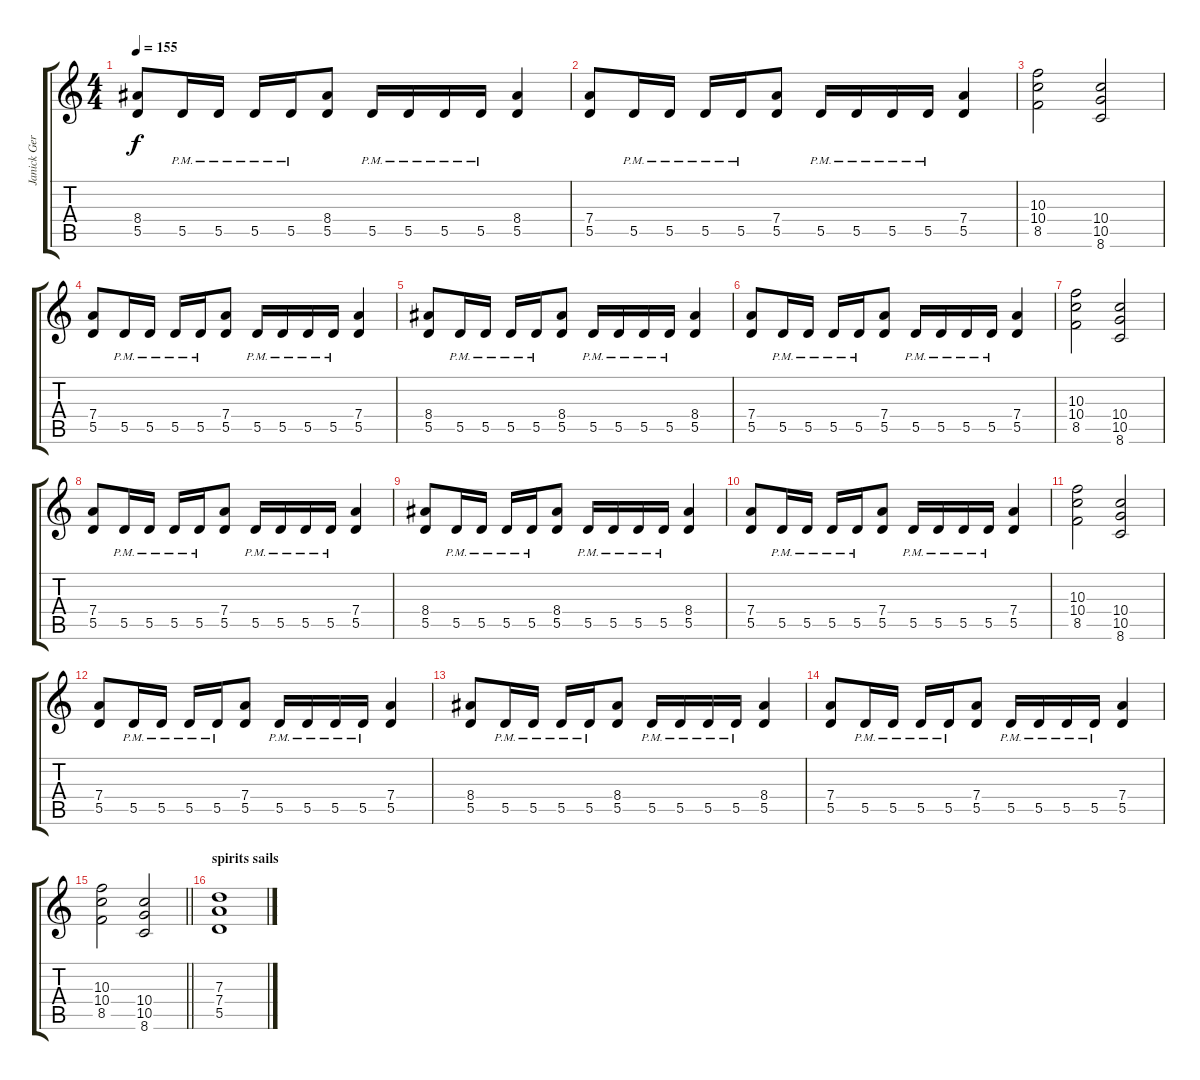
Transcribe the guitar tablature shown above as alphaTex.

\track ("Janick Gers" "Janick Ger") {instrument acousticguitarsteel}
\staff {score tabs}
\tuning (E4 B3 G3 D3 A2 E2) {hide}
\ts (4 4)
\tempo 155
\clef g2
\ks c
(8.4 5.5).8{dy f} 5.5{pm}.16 5.5{pm}.16 5.5{pm}.16 5.5{pm}.16 (8.4 5.5).8 5.5{pm}.16 5.5{pm}.16 5.5{pm}.16 5.5{pm}.16 (8.4 5.5).4 |
(7.4 5.5).8 5.5{pm}.16 5.5{pm}.16 5.5{pm}.16 5.5{pm}.16 (7.4 5.5).8 5.5{pm}.16 5.5{pm}.16 5.5{pm}.16 5.5{pm}.16 (7.4 5.5).4 |
(10.3 10.4 8.5).2 (10.4 10.5 8.6).2 |
(7.4 5.5).8 5.5{pm}.16 5.5{pm}.16 5.5{pm}.16 5.5{pm}.16 (7.4 5.5).8 5.5{pm}.16 5.5{pm}.16 5.5{pm}.16 5.5{pm}.16 (7.4 5.5).4 |
(8.4 5.5).8 5.5{pm}.16 5.5{pm}.16 5.5{pm}.16 5.5{pm}.16 (8.4 5.5).8 5.5{pm}.16 5.5{pm}.16 5.5{pm}.16 5.5{pm}.16 (8.4 5.5).4 |
(7.4 5.5).8 5.5{pm}.16 5.5{pm}.16 5.5{pm}.16 5.5{pm}.16 (7.4 5.5).8 5.5{pm}.16 5.5{pm}.16 5.5{pm}.16 5.5{pm}.16 (7.4 5.5).4 |
(10.3 10.4 8.5).2 (10.4 10.5 8.6).2 |
(7.4 5.5).8 5.5{pm}.16 5.5{pm}.16 5.5{pm}.16 5.5{pm}.16 (7.4 5.5).8 5.5{pm}.16 5.5{pm}.16 5.5{pm}.16 5.5{pm}.16 (7.4 5.5).4 |
(8.4 5.5).8 5.5{pm}.16 5.5{pm}.16 5.5{pm}.16 5.5{pm}.16 (8.4 5.5).8 5.5{pm}.16 5.5{pm}.16 5.5{pm}.16 5.5{pm}.16 (8.4 5.5).4 |
(7.4 5.5).8 5.5{pm}.16 5.5{pm}.16 5.5{pm}.16 5.5{pm}.16 (7.4 5.5).8 5.5{pm}.16 5.5{pm}.16 5.5{pm}.16 5.5{pm}.16 (7.4 5.5).4 |
(10.3 10.4 8.5).2 (10.4 10.5 8.6).2 |
(7.4 5.5).8 5.5{pm}.16 5.5{pm}.16 5.5{pm}.16 5.5{pm}.16 (7.4 5.5).8 5.5{pm}.16 5.5{pm}.16 5.5{pm}.16 5.5{pm}.16 (7.4 5.5).4 |
(8.4 5.5).8 5.5{pm}.16 5.5{pm}.16 5.5{pm}.16 5.5{pm}.16 (8.4 5.5).8 5.5{pm}.16 5.5{pm}.16 5.5{pm}.16 5.5{pm}.16 (8.4 5.5).4 |
(7.4 5.5).8 5.5{pm}.16 5.5{pm}.16 5.5{pm}.16 5.5{pm}.16 (7.4 5.5).8 5.5{pm}.16 5.5{pm}.16 5.5{pm}.16 5.5{pm}.16 (7.4 5.5).4 |
\barLineRight lightlight
(10.3 10.4 8.5).2 (10.4 10.5 8.6).2 |
\section ("" "spirits sails")
(7.3 7.4 5.5).1
